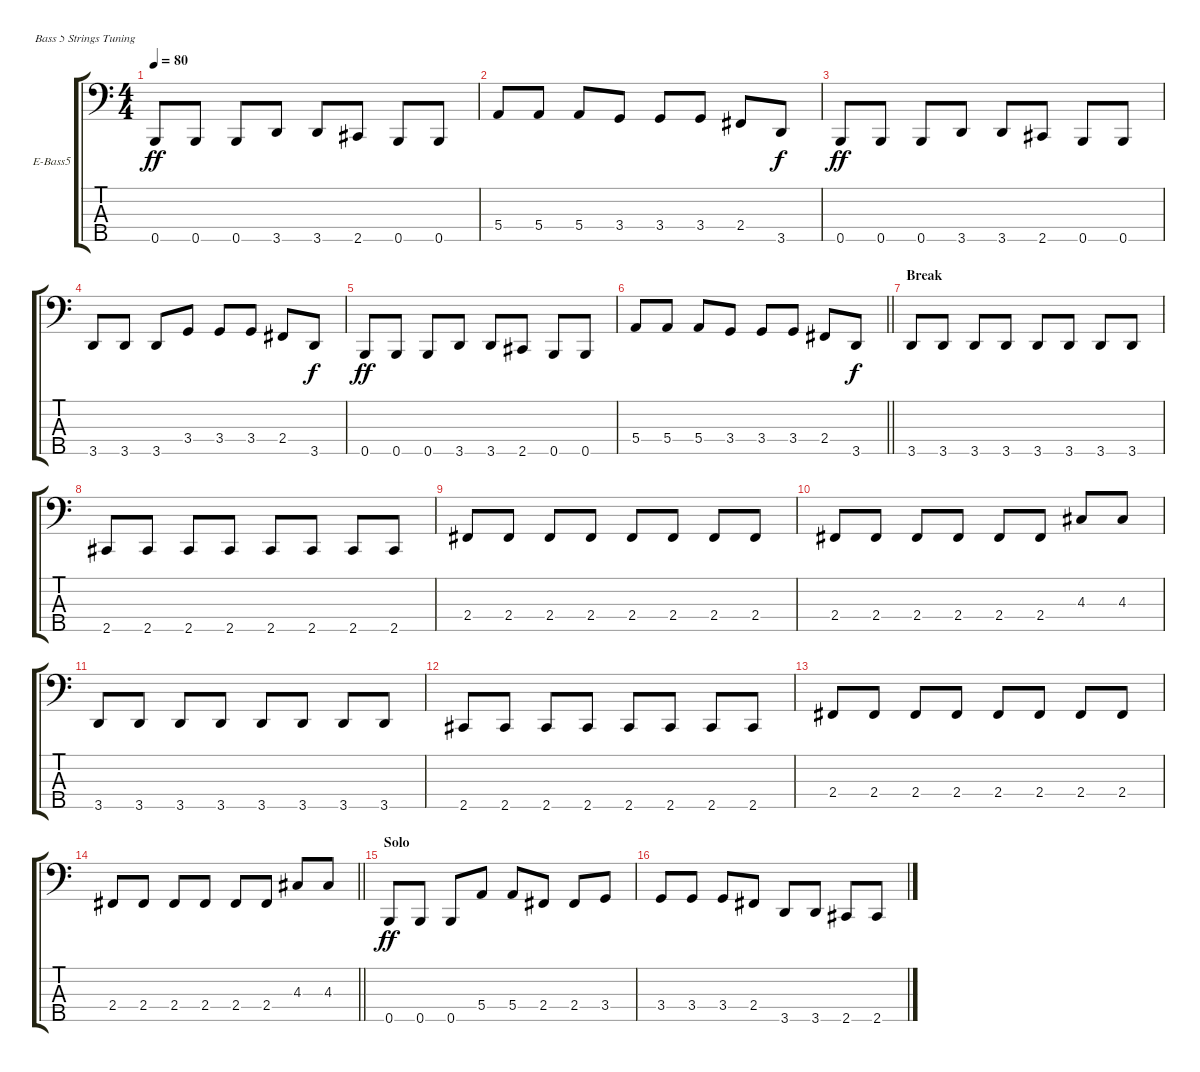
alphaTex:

\bracketExtendMode groupsimilarinstruments
\firstSystemTrackNameOrientation horizontal
\otherSystemsTrackNameOrientation horizontal
\track ("Bass" "E-Bass5") {instrument electricbassfinger}
\staff {score tabs}
\tuning (G2 D2 A1 E1 B0)
\ts (4 4)
\tempo 80
\clef f4
\ks c
0.5.8{dy ff} 0.5.8 0.5.8 3.5.8 3.5.8 2.5.8 0.5.8 0.5.8 |
5.4.8 5.4.8 5.4.8 3.4.8 3.4.8 3.4.8 2.4.8 3.5.8{dy f} |
0.5.8{dy ff} 0.5.8 0.5.8 3.5.8 3.5.8 2.5.8 0.5.8 0.5.8 |
3.5.8 3.5.8 3.5.8 3.4.8 3.4.8 3.4.8 2.4.8 3.5.8{dy f} |
0.5.8{dy ff} 0.5.8 0.5.8 3.5.8 3.5.8 2.5.8 0.5.8 0.5.8 |
\barLineRight lightlight
5.4.8 5.4.8 5.4.8 3.4.8 3.4.8 3.4.8 2.4.8 3.5.8{dy f} |
\section ("" "Break")
3.5.8 3.5.8 3.5.8 3.5.8 3.5.8 3.5.8 3.5.8 3.5.8 |
2.5.8 2.5.8 2.5.8 2.5.8 2.5.8 2.5.8 2.5.8 2.5.8 |
2.4.8 2.4.8 2.4.8 2.4.8 2.4.8 2.4.8 2.4.8 2.4.8 |
2.4.8 2.4.8 2.4.8 2.4.8 2.4.8 2.4.8 4.3.8 4.3.8 |
3.5.8 3.5.8 3.5.8 3.5.8 3.5.8 3.5.8 3.5.8 3.5.8 |
2.5.8 2.5.8 2.5.8 2.5.8 2.5.8 2.5.8 2.5.8 2.5.8 |
2.4.8 2.4.8 2.4.8 2.4.8 2.4.8 2.4.8 2.4.8 2.4.8 |
\barLineRight lightlight
2.4.8 2.4.8 2.4.8 2.4.8 2.4.8 2.4.8 4.3.8 4.3.8 |
\section ("" "Solo")
0.5.8{dy ff} 0.5.8 0.5.8 5.4.8 5.4.8 2.4.8 2.4.8 3.4.8 |
3.4.8 3.4.8 3.4.8 2.4.8 3.5.8 3.5.8 2.5.8 2.5.8
